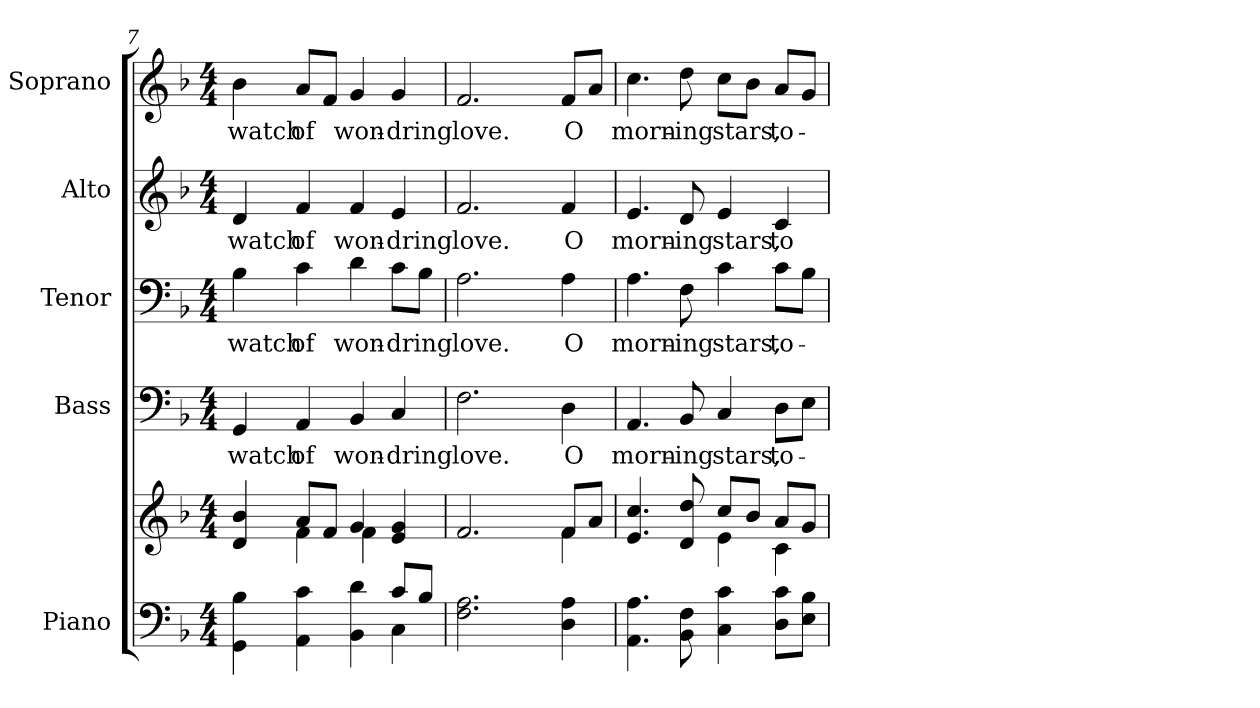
**kern	**kern	**kern	**text	**kern	**text	**kern	**text	**kern	**text
*part5	*part5	*part4	*part4	*part3	*part3	*part2	*part2	*part1	*part1
*staff6	*staff5	*staff4	*staff4	*staff3	*staff3	*staff2	*staff2	*staff1	*staff1
*I"Piano	*	*I"Bass	*	*I"Tenor	*	*I"Alto	*	*I"Soprano	*
*I'Pno.	*	*I'B.	*	*I'T.	*	*I'A.	*	*I'S.	*
!!LO:PB:g=z
*clefF4	*clefG2	*clefF4	*	*clefF4	*	*clefG2	*	*clefG2	*
*k[b-]	*k[b-]	*k[b-]	*	*k[b-]	*	*k[b-]	*	*k[b-]	*
*F:	*F:	*F:	*	*F:	*	*F:	*	*F:	*
*M4/4	*M4/4	*M4/4	*	*M4/4	*	*M4/4	*	*M4/4	*
=7	=7	=7	=7	=7	=7	=7	=7	=7	=7
*^	*^	*	*	*	*	*	*	*	*
!	!	!	!	!	!LO:LY:b:color=#000000	!	!	!	!	!	!
!	!	!	!	!	!	!	!LO:LY:b:color=#000000	!	!	!	!
!	!	!	!	!	!	!	!	!	!LO:LY:b:color=#000000	!	!
!	!	!	!	!	!	!	!	!	!	!	!LO:LY:b:color=#000000
4GGi\ 4B-i	2ryy	4di/ 4b-i	4ryy	4GGi/	watch	4B-i\	watch	4di/	watch	4b-i\	watch
!	!	!	!	!	!LO:LY:b:color=#000000	!	!	!	!	!	!
!	!	!	!	!	!	!	!LO:LY:b:color=#000000	!	!	!	!
!	!	!	!	!	!	!	!	!	!LO:LY:b:color=#000000	!	!
!	!	!	!	!	!	!	!	!	!	!	!LO:LY:b:color=#000000
4AAi\ 4ci	.	8ai/L	4fi\	4AAi/	of	4ci\	of	4fi/	of	8ai/L	of
.	.	8fi/J	.	.	.	.	.	.	.	8fi/J	.
!	!	!	!	!	!LO:LY:b:color=#000000	!	!	!	!	!	!
!	!	!	!	!	!	!	!LO:LY:b:color=#000000	!	!	!	!
!	!	!	!	!	!	!	!	!	!LO:LY:b:color=#000000	!	!
!	!	!	!	!	!	!	!	!	!	!	!LO:LY:b:color=#000000
4BB-i\ 4di	4ryy	4gi/	4fi\	4BB-i/	won-	4di\	won-	4fi/	won-	4gi/	won-
!	!	!	!	!	!LO:LY:b:color=#000000	!	!	!	!	!	!
!	!	!	!	!	!	!	!LO:LY:b:color=#000000	!	!	!	!
!	!	!	!	!	!	!	!	!	!LO:LY:b:color=#000000	!	!
!	!	!	!	!	!	!	!	!	!	!	!LO:LY:b:color=#000000
8ci/L	4Ci\	4ei/ 4gi	4ryy	4Ci/	-dring	8ci\L	-dring	4ei/	-dring	4gi/	-dring
8B-i/J	.	.	.	.	.	8B-i\J	.	.	.	.	.
*v	*v	*	*	*	*	*	*	*	*	*	*
=8	=8	=8	=8	=8	=8	=8	=8	=8	=8	=8
!	!	!	!	!LO:LY:b:color=#000000	!	!	!	!	!	!
!	!	!	!	!	!	!LO:LY:b:color=#000000	!	!	!	!
!	!	!	!	!	!	!	!	!LO:LY:b:color=#000000	!	!
!	!	!	!	!	!	!	!	!	!	!LO:LY:b:color=#000000
2.Fi\ 2.Ai	2.fi/	2ryy	2.Fi\	love.	2.Ai\	love.	2.fi/	love.	2.fi/	love.
.	.	4ryy	.	.	.	.	.	.	.	.
!	!	!	!	!LO:LY:b:color=#000000	!	!	!	!	!	!
!	!	!	!	!	!	!LO:LY:b:color=#000000	!	!	!	!
!	!	!	!	!	!	!	!	!LO:LY:b:color=#000000	!	!
!	!	!	!	!	!	!	!	!	!	!LO:LY:b:color=#000000
4Di\ 4Ai	8fi/L	4fi\	4Di\	O	4Ai\	O	4fi/	O	8fi/L	O
.	8ai/J	.	.	.	.	.	.	.	8ai/J	.
!!LO:PB:g=z
=9	=9	=9	=9	=9	=9	=9	=9	=9	=9	=9
!	!	!	!	!LO:LY:b:color=#000000	!	!	!	!	!	!
!	!	!	!	!	!	!LO:LY:b:color=#000000	!	!	!	!
!	!	!	!	!	!	!	!	!LO:LY:b:color=#000000	!	!
!	!	!	!	!	!	!	!	!	!	!LO:LY:b:color=#000000
4.AAi\ 4.Ai	4.ei/ 4.cci	2ryy	4.AAi/	morn-	4.Ai\	morn-	4.ei/	morn-	4.cci\	morn-
!	!	!	!	!LO:LY:b:color=#000000	!	!	!	!	!	!
!	!	!	!	!	!	!LO:LY:b:color=#000000	!	!	!	!
!	!	!	!	!	!	!	!	!LO:LY:b:color=#000000	!	!
!	!	!	!	!	!	!	!	!	!	!LO:LY:b:color=#000000
8BB-i\ 8Fi	8di/ 8ddi	.	8BB-i/	-ing	8Fi\	-ing	8di/	-ing	8ddi\	-ing
!	!	!	!	!LO:LY:b:color=#000000	!	!	!	!	!	!
!	!	!	!	!	!	!LO:LY:b:color=#000000	!	!	!	!
!	!	!	!	!	!	!	!	!LO:LY:b:color=#000000	!	!
!	!	!	!	!	!	!	!	!	!	!LO:LY:b:color=#000000
4Ci\ 4ci	8cci/L	4ei\	4Ci/	stars,	4ci\	stars,	4ei/	stars,	8cci\L	stars,
.	8b-i/J	.	.	.	.	.	.	.	8b-i\J	.
!	!	!	!	!LO:LY:b:color=#000000	!	!	!	!	!	!
!	!	!	!	!	!	!LO:LY:b:color=#000000	!	!	!	!
!	!	!	!	!	!	!	!	!LO:LY:b:color=#000000	!	!
!	!	!	!	!	!	!	!	!	!	!LO:LY:b:color=#000000
8Di\ 8ciL	8ai/L	4ci\	8Di\L	to-	8ci\L	to-	4ci/	to-	8ai/L	to-
8Ei\ 8B-iJ	8gi/J	.	8Ei\J	.	8B-i\J	.	.	.	8gi/J	.
*	*v	*v	*	*	*	*	*	*	*	*
=	=	=	=	=	=	=	=	=	=
*-	*-	*-	*-	*-	*-	*-	*-	*-	*-
